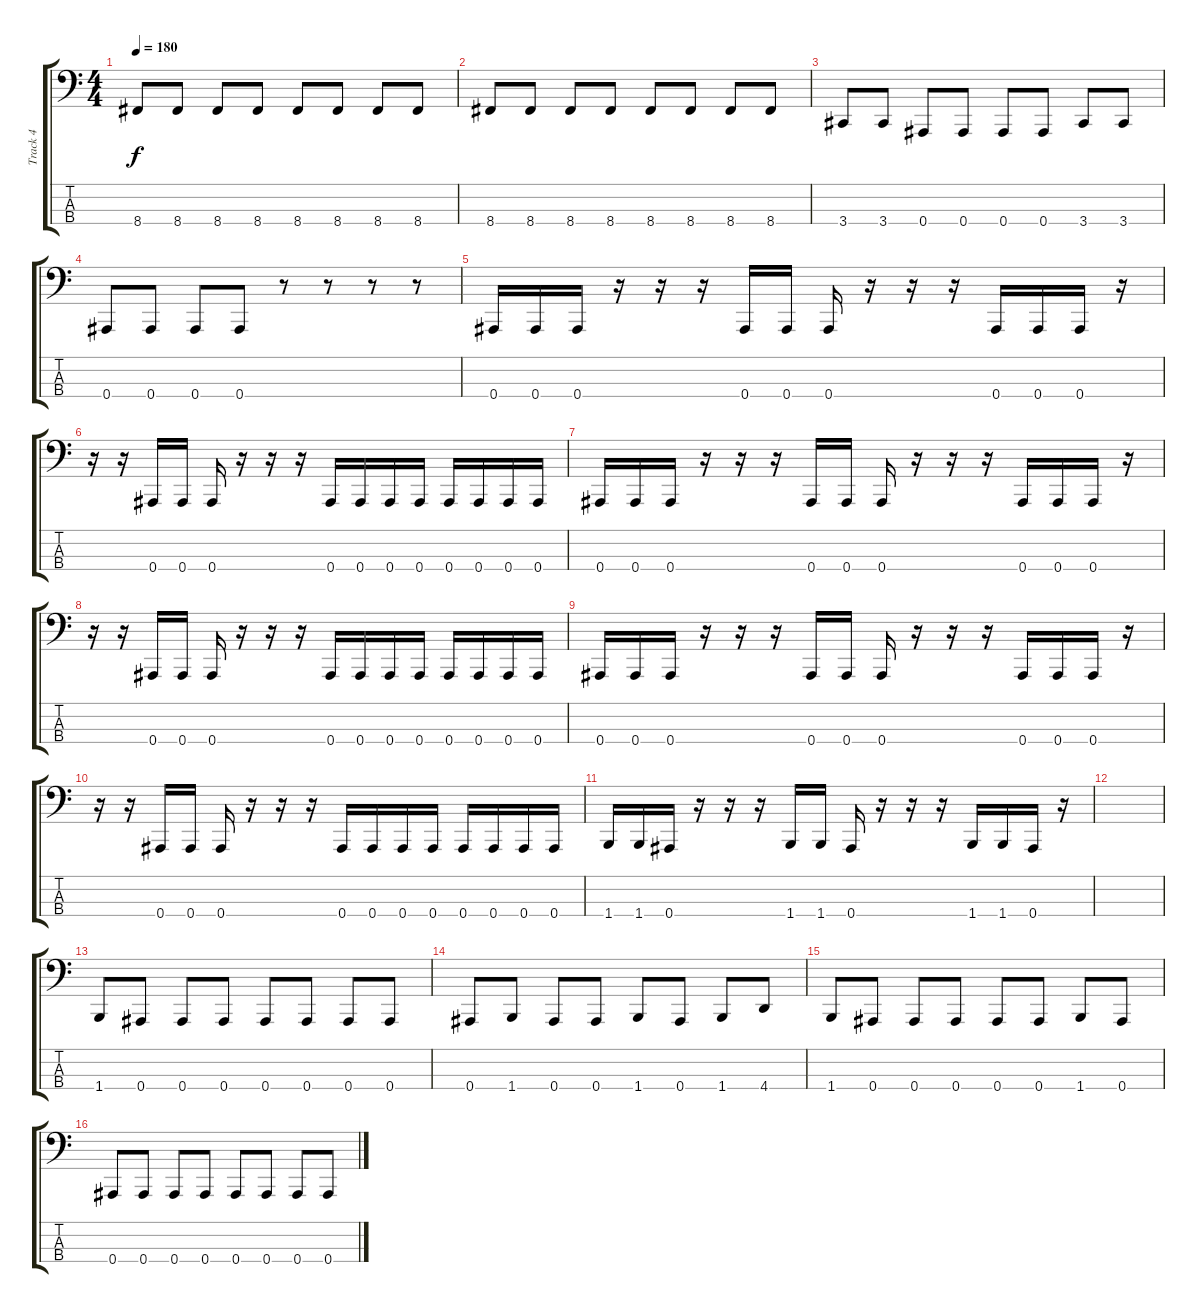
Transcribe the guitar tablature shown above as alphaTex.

\track ("Track 4" "Track 4") {instrument electricbasspick}
\staff {score tabs}
\tuning (Eb2 Bb1 F1 Bb0) {hide}
\ts (4 4)
\tempo 180
\clef f4
\ks c
8.4.8{dy f} 8.4.8 8.4.8 8.4.8 8.4.8 8.4.8 8.4.8 8.4.8 |
8.4.8 8.4.8 8.4.8 8.4.8 8.4.8 8.4.8 8.4.8 8.4.8 |
3.4.8 3.4.8 0.4.8 0.4.8 0.4.8 0.4.8 3.4.8 3.4.8 |
0.4.8 0.4.8 0.4.8 0.4.8 r.8 r.8 r.8 r.8 |
0.4.16 0.4.16 0.4.16 r.16 r.16 r.16 0.4.16 0.4.16 0.4.16 r.16 r.16 r.16 0.4.16 0.4.16 0.4.16 r.16 |
r.16 r.16 0.4.16 0.4.16 0.4.16 r.16 r.16 r.16 0.4.16 0.4.16 0.4.16 0.4.16 0.4.16 0.4.16 0.4.16 0.4.16 |
0.4.16 0.4.16 0.4.16 r.16 r.16 r.16 0.4.16 0.4.16 0.4.16 r.16 r.16 r.16 0.4.16 0.4.16 0.4.16 r.16 |
r.16 r.16 0.4.16 0.4.16 0.4.16 r.16 r.16 r.16 0.4.16 0.4.16 0.4.16 0.4.16 0.4.16 0.4.16 0.4.16 0.4.16 |
0.4.16 0.4.16 0.4.16 r.16 r.16 r.16 0.4.16 0.4.16 0.4.16 r.16 r.16 r.16 0.4.16 0.4.16 0.4.16 r.16 |
r.16 r.16 0.4.16 0.4.16 0.4.16 r.16 r.16 r.16 0.4.16 0.4.16 0.4.16 0.4.16 0.4.16 0.4.16 0.4.16 0.4.16 |
1.4.16 1.4.16 0.4.16 r.16 r.16 r.16 1.4.16 1.4.16 0.4.16 r.16 r.16 r.16 1.4.16 1.4.16 0.4.16 r.16 |
|
1.4.8 0.4.8 0.4.8 0.4.8 0.4.8 0.4.8 0.4.8 0.4.8 |
0.4.8 1.4.8 0.4.8 0.4.8 1.4.8 0.4.8 1.4.8 4.4.8 |
1.4.8 0.4.8 0.4.8 0.4.8 0.4.8 0.4.8 1.4.8 0.4.8 |
0.4.8 0.4.8 0.4.8 0.4.8 0.4.8 0.4.8 0.4.8 0.4.8
